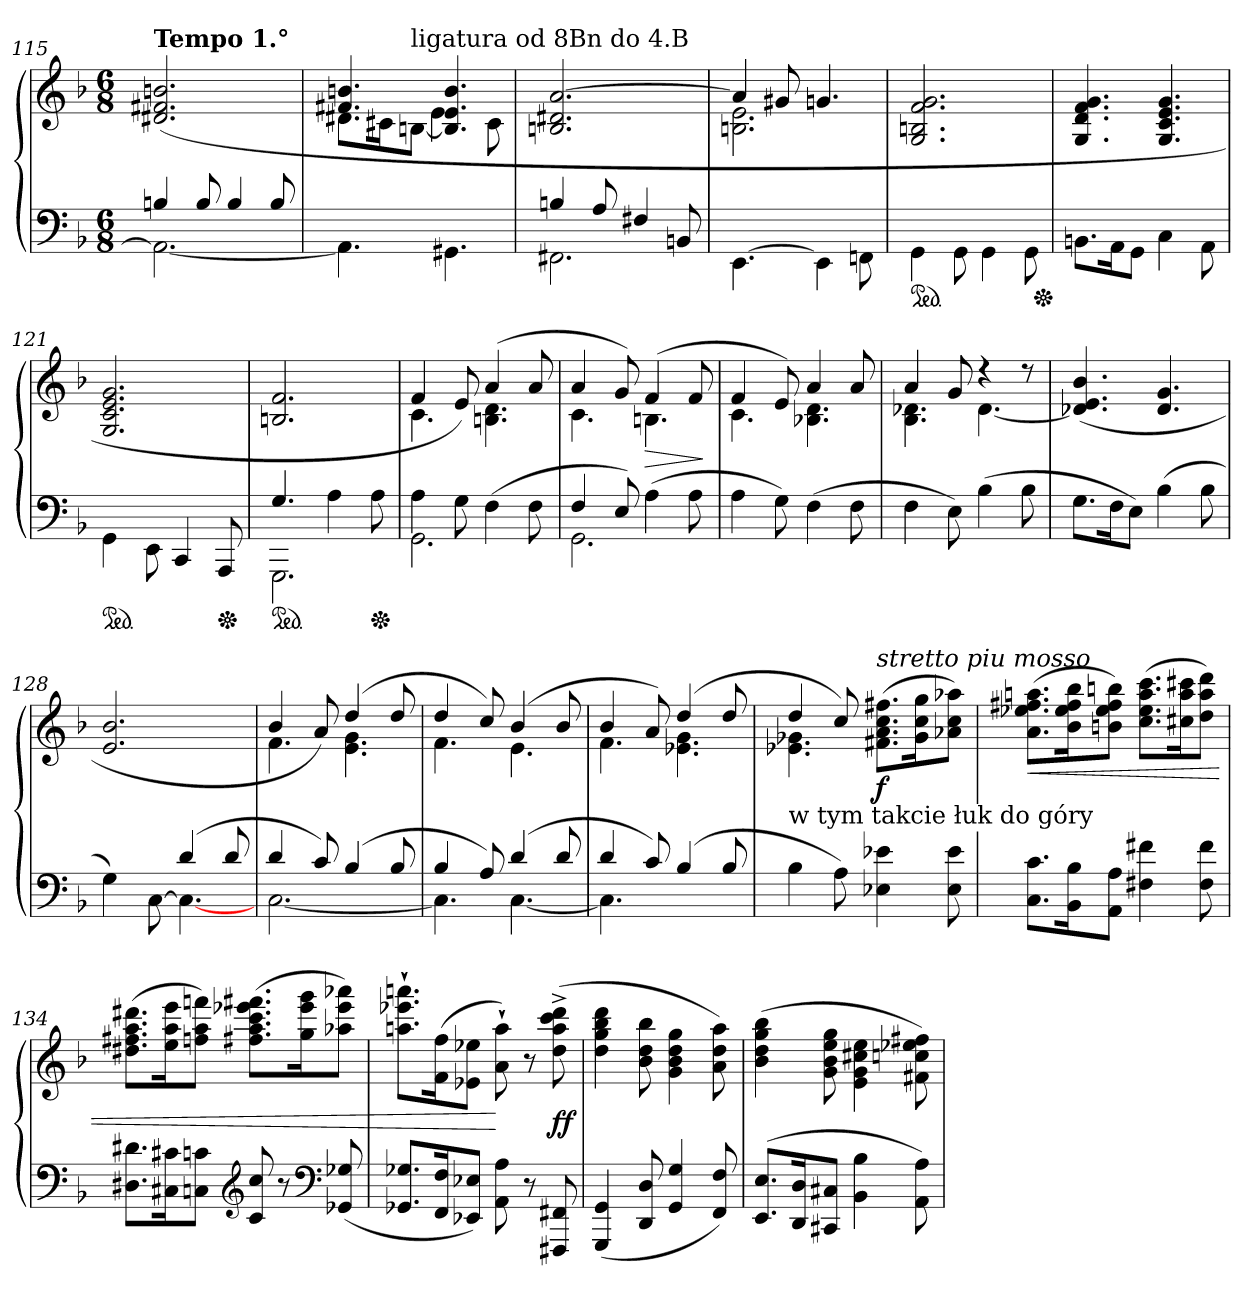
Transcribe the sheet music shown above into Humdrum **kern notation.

**kern	**kern	**dynam
*part1	*part1	*part1
*staff2	*staff1	*staff1/2
*clefF4	*clefG2	*
*k[b-]	*k[b-]	*
*M6/8	*M6/8	*
=115	=115	=115
*^	*	*
!	!	!LO:TX:a:B:t=Tempo 1.°	!
4Bn	2.AA_	(>2.d#X 2.f#X 2.bn	.
8B	.	.	.
4B	.	.	.
8B	.	.	.
*v	*v	*	*
=116	=116	=116
*	*^	*
4.AA\]	4.f#X 4.bn	8.d#XL	.
.	.	16c#XK	.
!	!	!LO:TX:a:t=ligatura od 8Bn do 4.B	!
.	.	[8BnJ	.
4.GG#X\	4.B] 4.e 4.b	4e	.
.	.	8c#	.
*	*v	*v	*
=117	=117	=117
*^	*	*
4Bn	2.FF#X	2.Bn 2.d#X [2.a	.
8A	.	.	.
4F#X	.	.	.
8BBn	.	.	.
*v	*v	*	*
=118	=118	=118
*	*^	*
[4.EE\	4a]	2.Bn 2.e	.
.	8g#X	.	.
4EE\]	4.gn	.	.
8FFn\	.	.	.
*	*v	*v	*
=119	=119	=119
*ped	*	*
4GG\	2.G/ 2.Bn/ 2.f/ 2.g/	.
8GG\	.	.
4GG\	.	.
8GG\	.	.
*Xped	*	*
=120	=120	=120
8.BBn\L	4.G/ 4.d/ 4.f/ 4.g/	.
16AA\K	.	.
8GG\J	.	.
4C\	4.G/ 4.c/ 4.e/ 4.g/	.
8AA\	.	.
=121	=121	=121
*ped	*	*
4GG\	2.G/ 2.c/ 2.e/ 2.g/	.
8EE\	.	.
4CC/	.	.
*Xped	*	*
8AAA/	.	.
=122	=122	=122
*^	*	*
*ped	*	*	*
(>4.G	2.GGG)	2.Bn/ 2.f/	.
4A\	.	.	.
*Xped	*	*	*
8A\	.	.	.
=123	=123	=123	=123
*	*	*^	*
4A\	2.GG	4f	4.c	.
8G\	.	8e)	.	.
(4F\	.	(4a	4.Bn 4.d	.
8F\	.	8a	.	.
=124	=124	=124	=124	=124
4F	2.GG	4a	4.c	.
8E)	.	8g)	.	.
!	!	!	!	!LO:HP:b
(>4A\	.	(4f	4.Bn	>
8A\	.	8f	.	.
*v	*v	*	*	*
*	*v	*v	*
.	.	]
=125	=125	=125
*	*^	*
4A	4f	4.c	.
8G)	8e)	.	.
(4F	4a	4.B-X 4.d	.
8F	8a	.	.
=126	=126	=126	=126
4F	4a	4.B- 4.d-X	.
8E)	8g	.	.
(4B-	4r	[4.d-	.
8B-	8r	.	.
*	*v	*v	*
=127	=127	=127
8.GL	(>4.d-X] 4.e 4.b-	.
16FK	.	.
8EJ)	.	.
(4B-	4.d- 4.g	.
8B-	.	.
=128	=128	=128
*^	*	*
4.rgyy	4G)	2.e 2.b-	.
.	[>8C\	.	.
(<4d	4.C_>	.	.
8d	.	.	.
=129	=129	=129	=129
*	*	*^	*
4d	[2.C	4b-	4.f	.
8c)	.	8a)	.	.
(<4B-	.	(4dd	4.e 4.g	.
8B-	.	8dd	.	.
=130	=130	=130	=130	=130
4B-	4.C]	4dd	4.f	.
8A)	.	8cc)	.	.
(<4d	[4.C	(4b-	4.e	.
8d	.	8b-	.	.
=131	=131	=131	=131	=131
4d	4.C]	4b-	4.f	.
8c)	.	8a)	.	.
(<4B-/	4.rBByy	(4dd	4.e-X 4.g	.
8B-/	.	8dd	.	.
*v	*v	*	*	*
=132	=132	=132	=132
!LO:TX:a:t=w tym takcie łuk do góry	!	!	!
4B-\	4dd	4.e-X 4.g-X	.
8A\)	8cc)	.	.
!	!LO:TX:a:i:t=stretto piu mosso	!	!
4E-X\ 4e-X\	4.rgggyy	(>8.f#X 8.a 8.cc 8.ff#XL	f
.	.	16g- 16cc 16ggK	.
8E-\ 8e-\	.	8a-X 8cc 8aa-XJ)	.
=133	=133	=133	=133
!	!LO:TX:a:color=crimson:t=⚠	!	!
*	*v	*v	*
8.C 8.cL	(8.a 8.ee-X 8.ff#X 8.aanL	<
16BB- 16B-K	16b- 16ee- 16ff# 16bb-K	.
8AA 8AJ	8bn 8ee- 8ff# 8bbnJ)	.
4F#X 4f#X	(8.cc 8.ee- 8.aa 8.cccL	.
.	16cc#X 16aa 16ccc#XK	.
8F# 8f#	8dd 8aa 8dddJ)	.
=134	=134	=134
8.D#X 8.d#XL	(8.dd#X 8.ff#X 8.aa 8.ddd#XL	.
16C#X 16c#XK	16ee 16aa 16eeeK	.
8Cn 8cnJ	8ffn 8aa 8fffnJ)	.
*clefG2	*	*
8c 8cc	(8.ff#X 8.aa 8.ccc 8.eee-X 8.fff#XL	.
8r	.	.
.	16gg 16eee- 16gggK	.
*clefF4	*	*
(8GG-X 8G-X	8aa-X 8eee- 8aaa-XJ)	.
=135	=135	=135
8.GG-X 8.G-XL	8.aan`> 8.eee-X`> 8.aaan`>L	.
16FF 16FK	(16f 16ffK	.
8EE-X 8E-XJ)	8e-X 8ee-XJ	.
8AA 8A	8a`> 8aa`>)	[
8r	8r	.
8FFF#X 8FF#X	(8dd^> 8aa^> 8ccc^> 8ddd^>	ff
=136	=136	=136
(4GGG 4GG	4dd 4gg 4bb- 4ddd	.
8DD 8D	8b- 8dd 8bb-	.
4GG 4G	4g 4b- 4dd 4gg	.
8FF 8F)	8a 8dd 8aa)	.
=137	=137	=137
(<8.EE/ 8.E/L	(4b- 4dd 4gg 4bb-	.
16DD/ 16D/K	.	.
8CC#X/ 8C#X/J	8g 8b- 8ee 8gg	.
4BB- 4B-	4e\ 4g\ 4cc#X\ 4ee\	.
8AA 8A)	8f#X 8ccn 8ee-X 8ff#X)	.
=	=	=
*-	*-	*-
